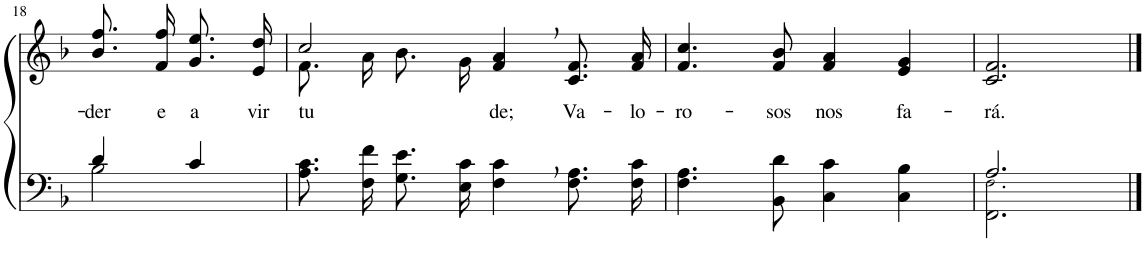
**kern	**kern	**text
*part2	*part1	*part1
*staff2	*staff1	*staff1
*I"Parte III e IV	*I"Parte I e II	*
!!LO:PB:g=z
*clefF4	*clefG2	*
*Trd1c2	*Trd1c2	*
*k[b-]	*k[b-]	*
*M4/4	*M4/4	*
=18	=18	=18
*^	*	*
!	!	!	!LO:LY:b
4d/	2B-\	8.b-\ 8.ff\L	der
!	!	!	!LO:LY:b
.	.	16f\ 16ff\Jk	e
!	!	!	!LO:LY:b
4c/	.	8.g\ 8.ee\L	a
!	!	!	!LO:LY:b
.	.	16e\ 16dd\Jk	vir-
*v	*v	*	*
=19	=19	=19
*	*^	*
!	!	!	!LO:LY:b
8.A\ 8.c\L	2cc/	8.f\L	-tu-
16F\ 16f\Jk	.	16a\Jk	.
8.G\ 8.e\L	.	8.b-\L	.
16E\ 16c\Jk	.	16g\Jk	.
!	!	!	!LO:LY:b
4F\, 4c\,	4f/, 4a/,	2ryy	-de;
!	!	!	!LO:LY:b
8.F\ 8.A\L	8.c/ 8.f/L	.	Va-
!	!	!	!LO:LY:b
16F\ 16c\Jk	16f/ 16a/Jk	.	-lo-
*	*v	*v	*
=20	=20	=20
!	!	!LO:LY:b
4.F\ 4.A\	4.f/ 4.cc/	-ro-
!	!	!LO:LY:b
8BB-\ 8d\	8f/ 8b-/	-sos
!	!	!LO:LY:b
4C\ 4c\	4f/ 4a/	nos
!	!	!LO:LY:b
4C\ 4B-\	4e/ 4g/	fa-
=21	=21	=21
*^	*	*
!	!	!	!LO:LY:b
2.A/	2.FF\ 2.F!\	2.c/ 2.f/	-rá.
*v	*v	*	*
==	==	==
*-	*-	*-
